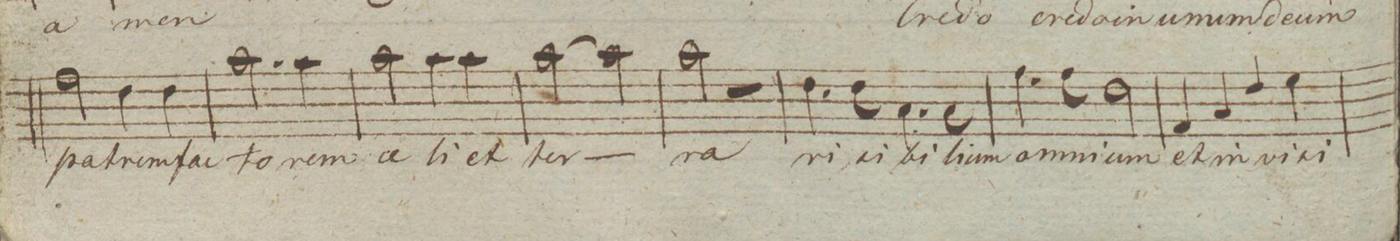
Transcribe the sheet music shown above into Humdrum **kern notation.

**kern	**text	**dynam
*I"Tenore.	*	*
*clefC4	*	*
*k[]	*	*
*met(c|)	*	*
*M4/4	*	*
2e\	pat-	.
4c\	-rem	.
4c\	fac-	.
=9	=9	=9
2.g\	-to-	.
4g\	-rem	.
=10	=10	=10
2g\	ce-	.
4g\	-li	.
4g\	et	.
=11	=11	=11
[2g\	te-	.
2g\]	.	.
=12	=12	=12
2g\	-ra	.
2r	.	.
=13	=13	=13
4.c\	vi-	.
8c\	-si-	.
4.G\	-bi-	.
8G\	-lium	.
=14	=14	=14
4.e\	o-	.
8e\	-mni-	.
2c\	-um	.
=15	=15	=15
4E/	et	.
4G/	in-	.
4c/	-vi-	.
4d\	-si-	.
=16	=16	=16
*-	*-	*-
